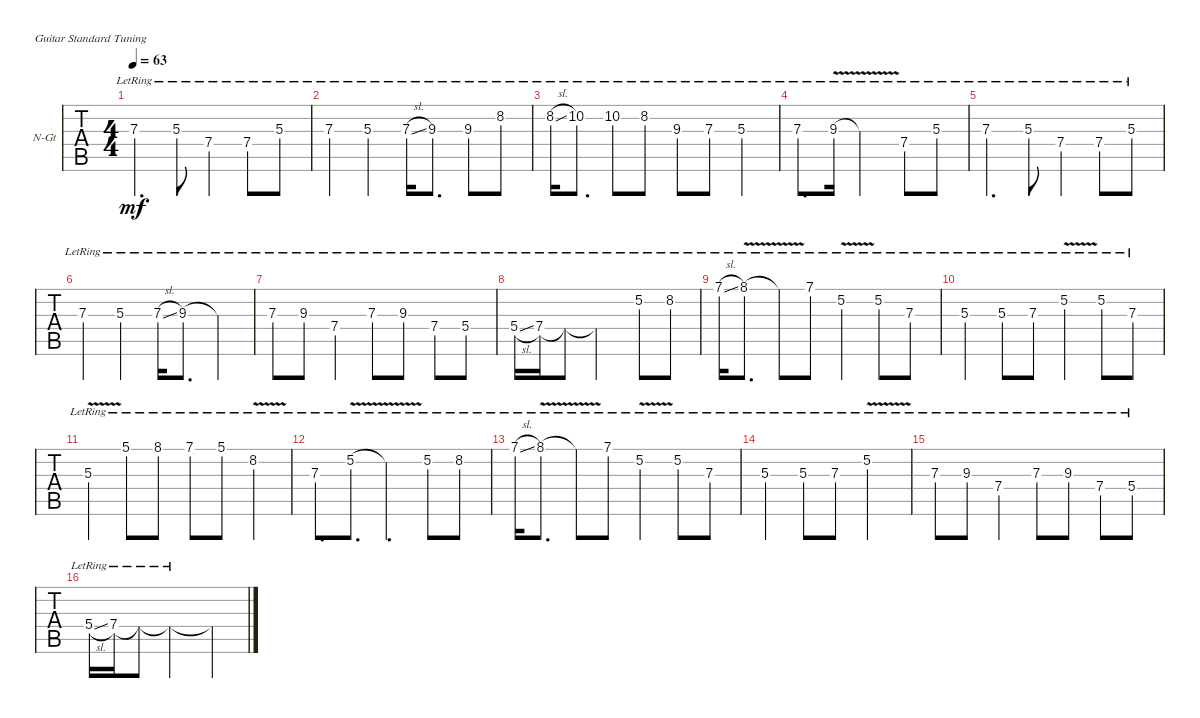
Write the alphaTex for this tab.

\defaultSystemsLayout 4
\bracketExtendMode groupsimilarinstruments
\firstSystemTrackNameOrientation horizontal
\otherSystemsTrackNameOrientation horizontal
\track ("吉他2" "N-Gt") {instrument acousticguitarnylon}
\staff {tabs}
\tuning (E4 B3 G3 D3 A2 E2)
\ts (4 4)
\tempo 63
\clef g2
\ks c
7.3{lr}.4{d dy mf} 5.3{lr}.8 7.4{lr}.4 7.4{lr}.8 5.3{lr}.8 |
7.3{lr}.4 5.3{lr}.4 7.3{sl lr}.16 9.3{lr}.8{d} 9.3{lr}.8 8.2{lr}.8 |
8.2{sl lr}.16 10.2{lr}.8{d} 10.2{lr}.8 8.2{lr}.8 9.3{lr}.8 7.3{lr}.8 5.3{lr}.4 |
7.3{lr}.8{d} 9.3{v lr}.16 9.3{v lr t}.2 7.4{lr}.8 5.3{lr}.8 |
7.3{lr}.4{d} 5.3{lr}.8 7.4{lr}.4 7.4{lr}.8 5.3{lr}.8 |
7.3{lr}.4 5.3{lr}.4 7.3{sl lr}.16 9.3{lr}.8{d} 9.3{lr t}.4 |
7.3{lr}.8 9.3{lr}.8 7.4{lr}.4 7.3{lr}.8 9.3{lr}.8 7.4{lr}.8 5.4{lr}.8 |
5.4{sl lr}.16 7.4{lr}.16 7.4{lr t}.8 7.4{lr t}.2 5.2{lr}.8 8.2{lr}.8 |
7.1{sl lr}.16 8.1{v lr}.8{d} 8.1{v lr t}.8 7.1{lr}.8 5.2{v lr}.4 5.2{lr}.8 7.3{lr}.8 |
5.3{lr}.4 5.3{lr}.8 7.3{lr}.8 5.2{v lr}.4 5.2{lr}.8 7.3{lr}.8 |
5.3{v lr}.4 5.1{lr}.8 8.1{lr}.8 7.1{lr}.8 5.1{lr}.8 8.2{v lr}.4 |
7.3{lr}.8{d} 5.2{v lr}.8{d} 5.2{v lr t}.4{d} 5.2{lr}.8 8.2{lr}.8 |
7.1{sl lr}.16 8.1{v lr}.8{d} 8.1{v lr t}.8 7.1{lr}.8 5.2{v lr}.4 5.2{lr}.8 7.3{lr}.8 |
5.3{lr}.4 5.3{lr}.8 7.3{lr}.8 5.2{v lr}.2 |
7.3{lr}.8 9.3{lr}.8 7.4{lr}.4 7.3{lr}.8 9.3{lr}.8 7.4{lr}.8 5.4{lr}.8 |
5.4{sl lr}.16 7.4{lr}.16 7.4{lr t}.8 7.4{lr t}.2 7.4{t}.4
